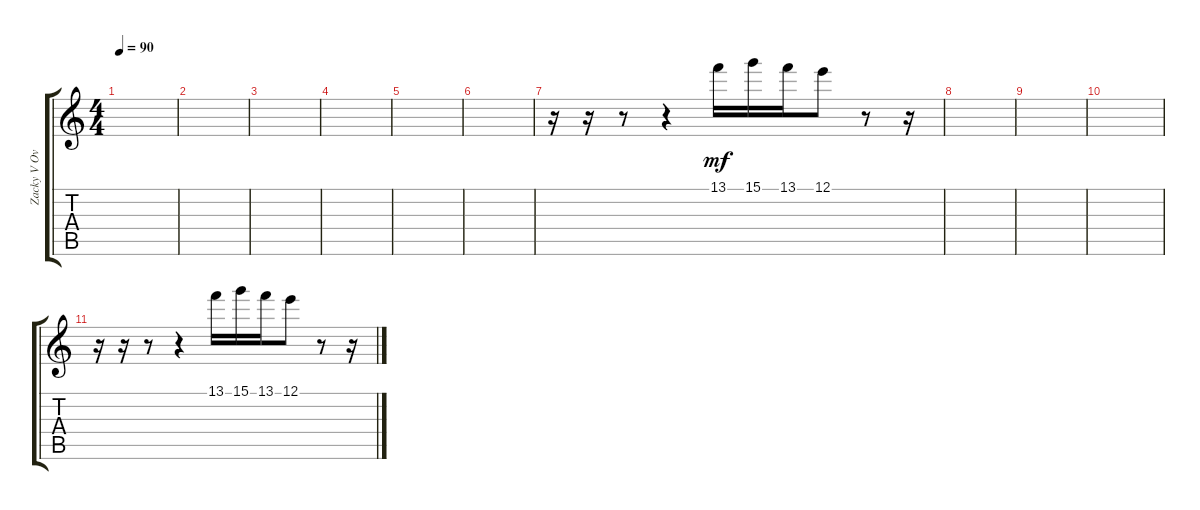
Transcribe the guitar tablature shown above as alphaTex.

\track ("Zacky V Overdub" "Zacky V Ov") {instrument overdrivenguitar}
\staff {score tabs}
\tuning (E4 B3 G3 D3 A2 D2) {hide}
\ts (4 4)
\tempo 90
\clef g2
\ks c
|
|
|
|
|
|
r.16 r.16 r.8 r.4 13.1.16{dy mf} 15.1.16 13.1.16 12.1.8 r.8 r.16 |
|
|
|
r.16 r.16 r.8 r.4 13.1.16 15.1.16 13.1.16 12.1.8 r.8 r.16
